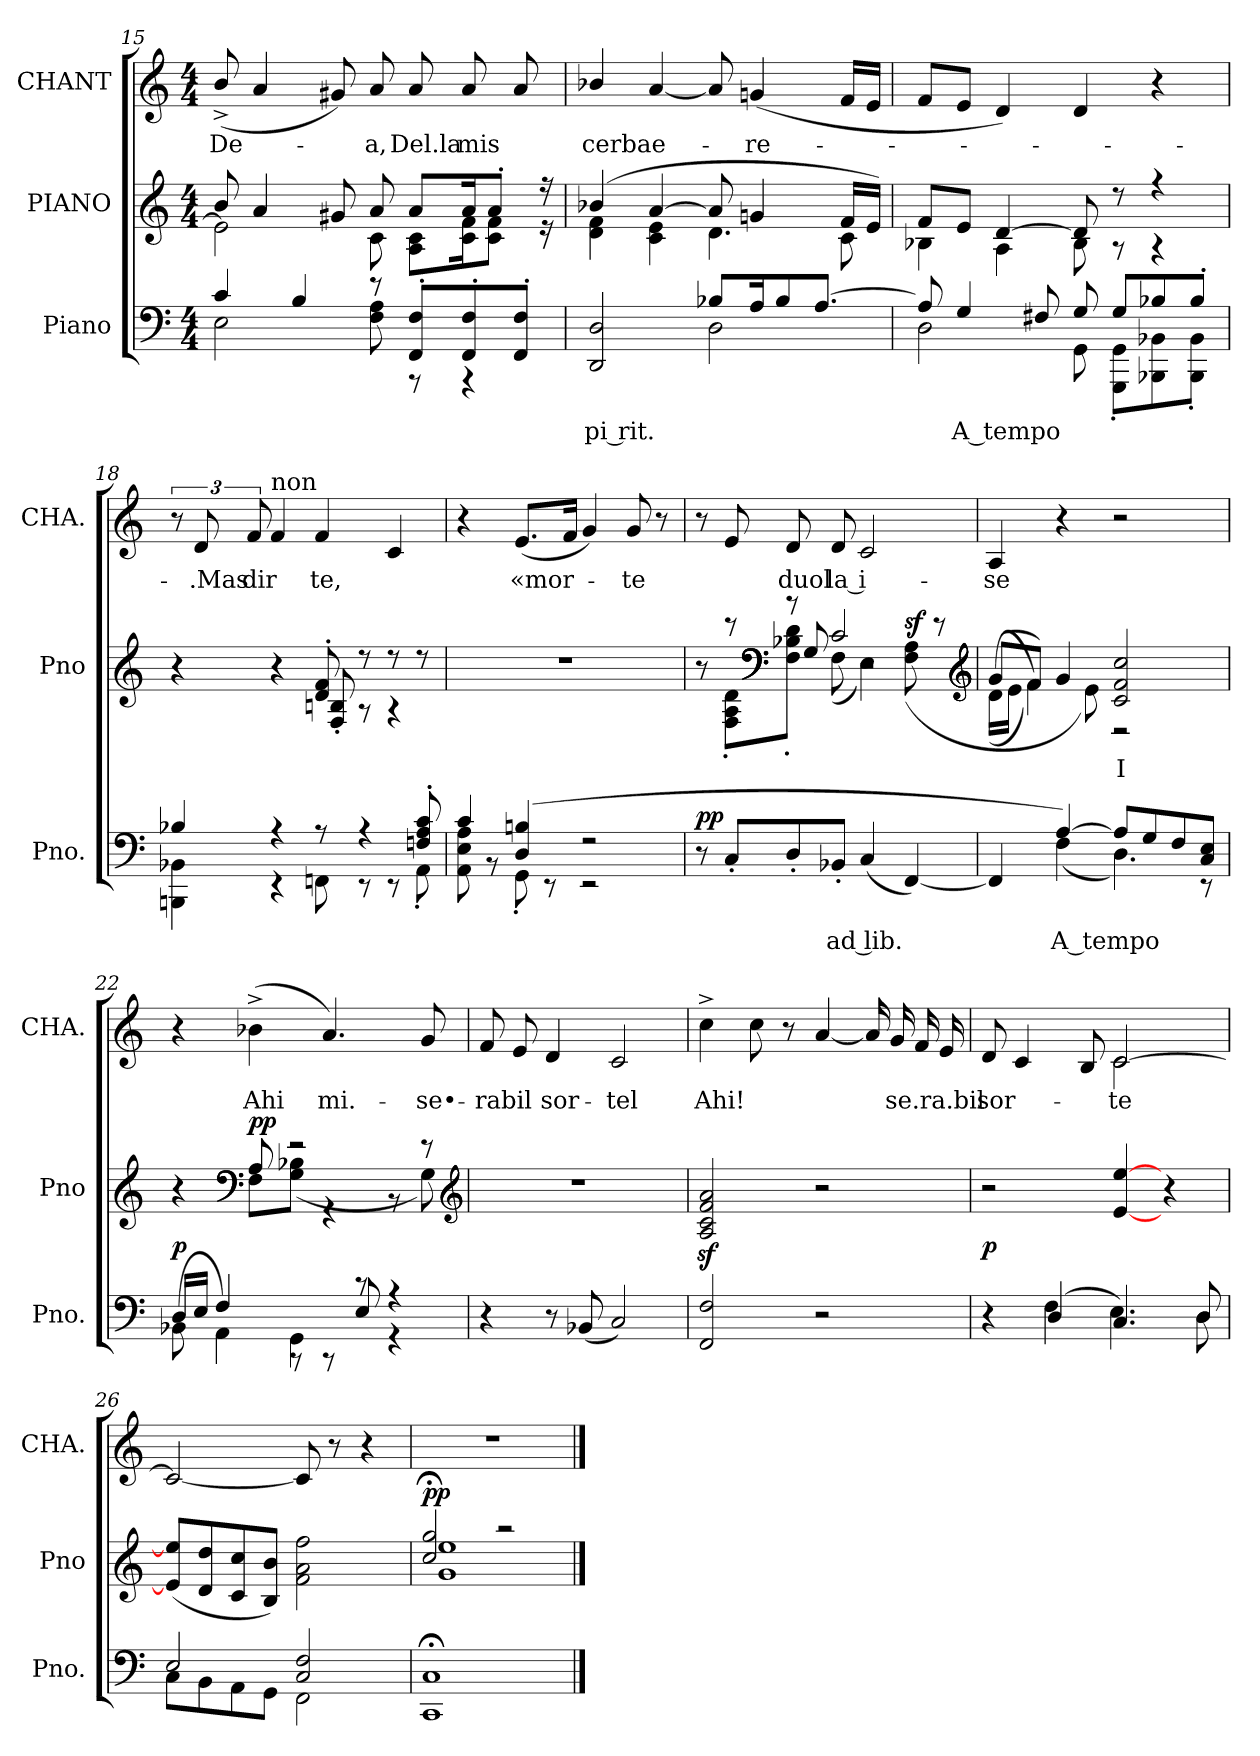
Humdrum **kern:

**kern	**text	**dynam	**kern	**text	**dynam	**kern	**text	**dynam
*part3	*part3	*part3	*part2	*part2	*part2	*part1	*part1	*part1
*staff3	*staff3	*staff3	*staff2	*staff2	*staff2	*staff1	*staff1	*staff1
*I"Piano	*	*	*I"PIANO	*	*	*I"CHANT	*	*
*I'Pno.	*	*	*I'Pno	*	*	*I'CHA.	*	*
*clefF4	*	*	*clefG2	*	*	*clefG2	*	*
*k[]	*	*	*k[]	*	*	*k[]	*	*
*C:	*	*	*C:	*	*	*C:	*	*
*M4/4	*	*	*M4/4	*	*	*M4/4	*	*
=15	=15	=15	=15	=15	=15	=15	=15	=15
*^	*	*	*^	*	*	*	*	*
4c/	2E\	.	.	8b/	2e\]	.	.	(8b^/	De-	.
.	.	.	.	4a/	.	.	.	4a/	.	.
4B/	.	.	.	.	.	.	.	.	.	.
.	.	.	.	8g#X/	.	.	.	8g#X/)	.	.
8r	8F\ 8A\	.	.	8a/	8c\	.	.	8a/	a,	.
8FF'/ 8F'/L	8r	.	.	8a/L	8A\ 8c\L	.	.	8a/	Del.la	.
8FF'/ 8F'/	4r	.	.	16a/k	16c\ 16f\k	.	.	8a/	mis	.
.	.	.	.	8a'/J	8c\ 8f\J	.	.	.	.	.
8FF'/ 8F'/J	.	.	.	.	.	.	.	8a/	.	.
.	.	.	.	16r	16r	.	.	.	.	.
!!LO:LB:g=z
=16	=16	=16	=16	=16	=16	=16	=16	=16	=16	=16
2DD/ 2D/	2ryy	pi rit.	.	(4b-X/	4d\ 4f\	.	.	4b-X/	cerba	.
.	.	.	.	[4a/	4c\ 4e\	.	.	[4a/	e-	.
8B-X/L	2D\	.	.	8a/]	4.d\	.	.	8a/]	.	.
16A/k	.	.	.	4gn/	.	.	.	(4gn/	re-	dim.
8B-/	.	.	.	.	.	.	.	.	.	.
[8.A/J	.	.	.	.	.	.	.	.	.	.
.	.	.	.	16f/LL	8c\	.	.	16f/LL	.	.
.	.	.	.	16e/JJ)	.	.	.	16e/JJ	.	.
=17	=17	=17	=17	=17	=17	=17	=17	=17	=17	=17
8A/]	2D\	.	.	8f/L	4B-X\	.	.	8f/L	.	.
4G/	.	A tempo	.	8e/J	.	.	.	8e/J	.	.
.	.	.	.	[4d/	4A\	.	.	4d/)	.	.
8F#X/	.	.	.	.	.	.	.	.	.	.
8G/	8GG\	.	.	8d/]	8B-\	.	.	4d/	.	.
8G/L	8GGG'\ 8GG'\L	.	.	8r	8r	.	.	.	.	.
8B-X/	8BBB-X\ 8BB-X\	.	.	4r	4r	.	.	4r	.	.
8B-'/J	8BBB-'\ 8BB-'\J	.	.	.	.	.	.	.	.	.
=18	=18	=18	=18	=18	=18	=18	=18	=18	=18	=18
4B-X/	4BBBn\ 4BB-X\	.	.	4r	2ryy	.	.	12r	.	.
.	.	.	.	.	.	.	.	12d/	.Mas	.
.	.	.	.	.	.	.	.	12f/	dir	.
!	!	!	!	!	!	!	!	!LO:TX:t=non	!	!
4r	4r	.	.	4r	.	.	.	4f/	.	.
8r	8FFn\	.	.	8d'/ 8f'/	8F'/ 8Bn'/	.	.	4f/	te,	.
4r	8r	.	.	8r	8r	.	.	.	.	.
.	8r	.	.	8r	4r	.	.	4c/	.	.
8Fn'/ 8A'/ 8c'/	8AA'\	.	.	8r	.	.	.	.	.	.
*	*	*	*	*v	*v	*	*	*	*	*
=19	=19	=19	=19	=19	=19	=19	=19	=19	=19
(4c/	8AA\ 8E\ 8A\	.	.	1r	.	.	4r	.	.
.	8r	.	.	.	.	.	.	.	.
(4D/ 4Bn/	8GG'\	.	.	.	.	.	(8.e/L	«mor-	.
.	8r	.	.	.	.	.	.	.	.
.	.	.	.	.	.	.	16f/Jk	.	.
2r	2r	.	.	.	.	.	4g/)	.	.
.	.	.	.	.	.	.	8g/	te	.
.	.	.	.	.	.	.	8r	.	.
*v	*v	*	*	*	*	*	*	*	*
!!LO:LB:g=z
=20	=20	=20	=20	=20	=20	=20	=20	=20
*	*	*	*^	*	*	*	*	*
*	*	*	*	*^	*	*	*	*	*
8r	.	pp	8r	8ryy	4ryy	.	.	8r	.	.
8C'/L	.	.	8r	8F'\ 8A'\ 8d'\L	.	.	.	8e/	.	.
*	*	*	*clefF4	*	*	*	*	*	*	*
8D'/	.	.	8r	8F'\ 8B-X'\ 8d'\J	8ryy	.	.	8d/	duol	.
8BB-X'/J	ad lib.	.	2c/	(8F\	8G/	.	.	8d/	la i-	.
(4C/	.	.	.	4E\)	2r	.	.	2c/	.	.
[4FF/)	.	.	.	(8F\ 8A\	.	.	sf	.	.	.
.	.	.	8r	8ryy	.	.	.	.	.	.
*	*	*	*v	*v	*v	*	*	*	*	*
*	*	*	*clefG2	*	*	*	*	*
=21	=21	=21	=21	=21	=21	=21	=21	=21
*^	*	*	*^	*	*	*	*	*
4FF/]	4ryy	.	.	(8g/L	((16d\LL	.	.	4A/	se	.
.	.	.	.	.	16e\JJ	.	.	.	.	.
.	.	.	.	(8f/J)	4f\))	.	.	.	.	.
[4A/)	(4F\	A tempo	.	4g/	.	.	.	4r	.	.
.	.	.	.	.	8e\)	.	.	.	.	.
8A/L]	4.D\)	.	.	2c/ 2f/ 2cc/	2r	I	.	2r	.	.
8G/	.	.	.	.	.	.	.	.	.	.
8F/	.	.	.	.	.	.	.	.	.	.
8C/ 8E/J	8r	.	.	.	.	.	.	.	.	.
=22	=22	=22	=22	=22	=22	=22	=22	=22	=22	=22
(8BB-X\	16D/LL	.	p	4r	4ryy	.	.	4r	.	.
.	16E/JJ	.	.	.	.	.	.	.	.	.
4AA\)	4F/	.	.	.	.	.	.	.	.	.
*	*	*	*	*clefF4	*	*	*	*	*	*
.	.	.	.	8A/	8F\L	.	pp	(4b-X^\	Ahi	.
4GG\	8r	.	.	2r	(8G\ 8B-X\J	.	.	.	.	.
.	8r	.	.	.	4r	.	.	4.a/)	mi.-	.
8r	8E/	.	.	.	.	.	.	.	.	.
4r	4r	.	.	.	8r	.	.	.	.	.
.	.	.	.	8r	8G\)	.	.	8g/	se•-	.
*v	*v	*	*	*	*	*	*	*	*	*
*	*	*	*v	*v	*	*	*	*	*
*	*	*	*clefG2	*	*	*	*	*
=23	=23	=23	=23	=23	=23	=23	=23	=23
4r	.	.	1r	.	.	8f/	rabil	.
.	.	.	.	.	.	8e/	.	.
8r	.	.	.	.	.	4d/	sor-	.
(8BB-X/	.	.	.	.	.	.	.	.
2C/)	.	.	.	.	.	2c/	tel	.
!!LO:LB:g=z
=24	=24	=24	=24	=24	=24	=24	=24	=24
2FFz/ 2Fz/	.	.	2A/ 2c/ 2f/ 2a/	.	.	4cc^\	Ahi!	.
.	.	.	.	.	.	8cc\	.	.
.	.	.	.	.	.	8r	.	.
2r	.	.	2r	.	.	[4a/	.	.
.	.	.	.	.	.	16a/]	.	.
.	.	.	.	.	.	16g/	se.ra.bil	.
.	.	.	.	.	.	16f/	.	.
.	.	.	.	.	.	16e/	.	.
=25	=25	=25	=25	=25	=25	=25	=25	=25
*^	*	*	*	*	*	*^	*	*
4r	4ryy	.	p	2r	.	.	8d/	2ryy	sor-	.
.	.	.	.	.	.	.	4c/	.	.	.
(4D/	4F\	.	.	.	.	.	.	.	.	.
.	.	.	.	.	.	.	8B/	.	.	.
4.C/)	4.E\	.	.	[4e/ [4ee/	.	.	[2c/	2c\	te	.
.	.	.	.	4r	.	.	.	.	.	.
8D/	8D\	.	.	.	.	.	.	.	.	.
*	*	*	*	*	*	*	*v	*v	*	*
=26	=26	=26	=26	=26	=26	=26	=26	=26	=26
2E/	8C\L	.	.	(8e]/ 8ee]/L	.	.	2c/_	.	.
.	8BB\	.	.	8d/ 8dd/	.	.	.	.	.
.	8AA\	.	.	8c/ 8cc/	.	.	.	.	.
.	8GG\J	.	.	8B/ 8b/J)	.	.	.	.	.
2C/ 2F/	2FF\	.	.	2f\ 2a\ 2ff\	.	.	8c/]	.	.
.	.	.	.	.	.	.	8r	.	.
.	.	.	.	.	.	.	4r	.	.
*v	*v	*	*	*	*	*	*	*	*
=27	=27	=27	=27	=27	=27	=27	=27	=27
*	*	*	*^	*	*	*	*	*
1CC;</ 1C;</	.	.	2cc;<;</ 2gg;<;</	1g/ 1ee/	.	pp	1r	.	.
.	.	.	2r	.	.	.	.	.	.
*	*	*	*v	*v	*	*	*	*	*
==	==	==	==	==	==	==	==	==
*-	*-	*-	*-	*-	*-	*-	*-	*-
